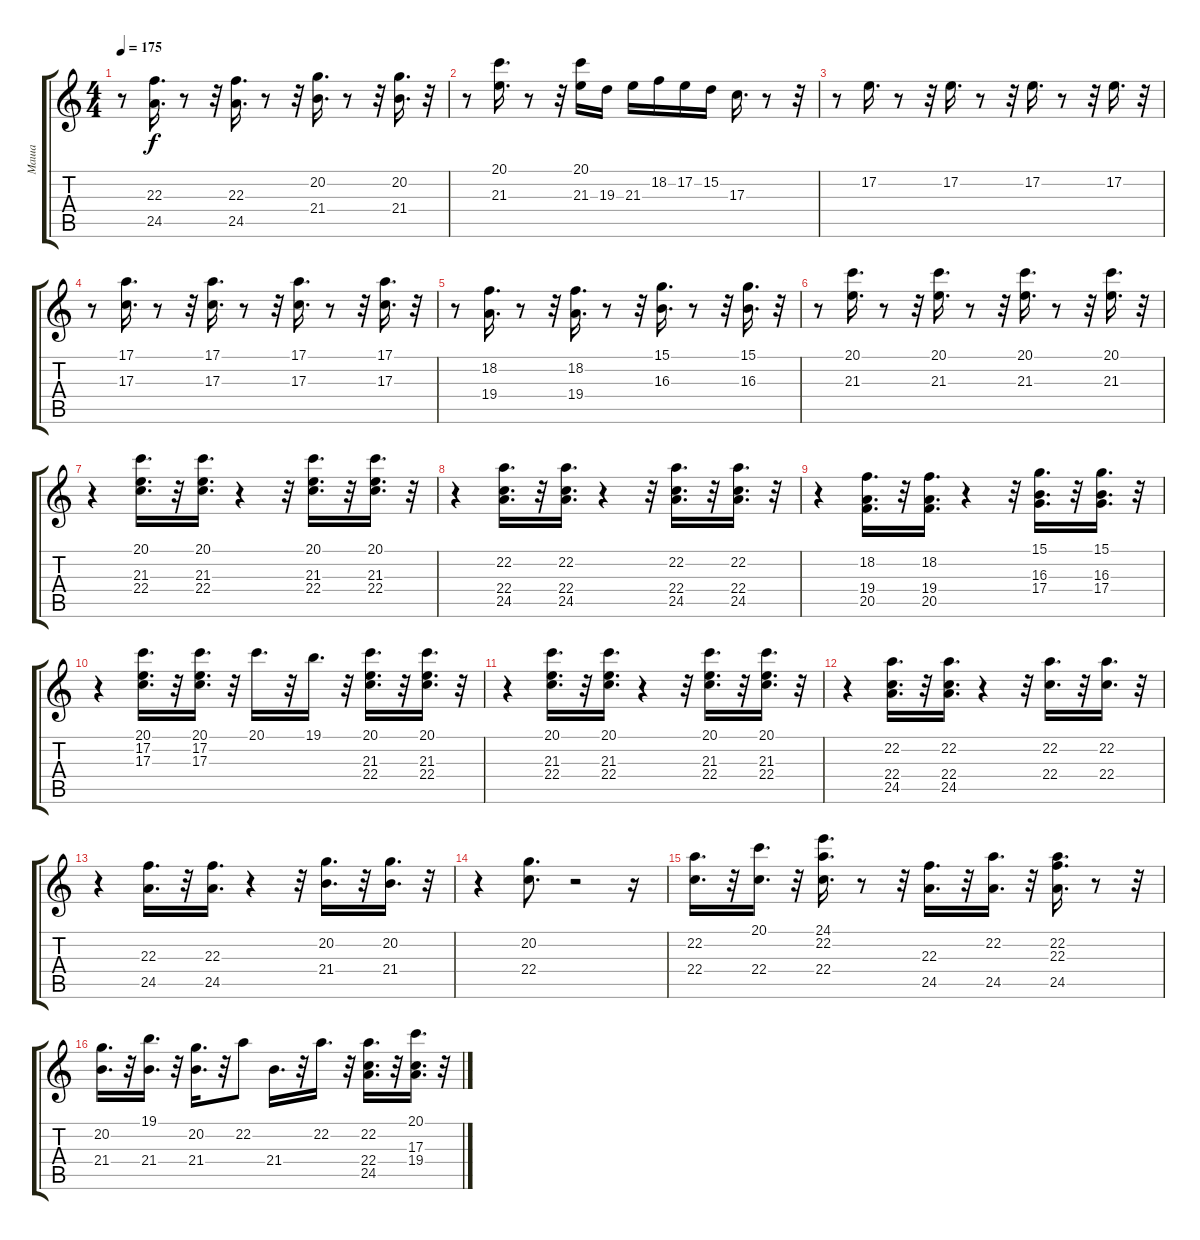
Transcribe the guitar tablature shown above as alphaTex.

\track ("Маша" "Маша") {instrument stringensemble1}
\staff {score tabs}
\tuning (E4 B3 G3 D3 A2 E2) {hide}
\ts (4 4)
\tempo 175
\clef g2
\ks c
r.8{dy f} (22.3 24.5).16{d} r.8 r.32 (22.3 24.5).16{d} r.8 r.32 (20.2 21.4).16{d} r.8 r.32 (20.2 21.4).16{d} r.32 |
r.8 (20.1 21.3).16{d} r.8 r.32 (20.1 21.3).16 19.3.16 21.3.16 18.2.16 17.2.16 15.2.16 17.3.16{d} r.8 r.32 |
r.8 17.2.16{d} r.8 r.32 17.2.16{d} r.8 r.32 17.2.16{d} r.8 r.32 17.2.16{d} r.32 |
r.8 (17.1 17.3).16{d} r.8 r.32 (17.1 17.3).16{d} r.8 r.32 (17.1 17.3).16{d} r.8 r.32 (17.1 17.3).16{d} r.32 |
r.8 (18.2 19.4).16{d} r.8 r.32 (18.2 19.4).16{d} r.8 r.32 (15.1 16.3).16{d} r.8 r.32 (15.1 16.3).16{d} r.32 |
r.8 (20.1 21.3).16{d} r.8 r.32 (20.1 21.3).16{d} r.8 r.32 (20.1 21.3).16{d} r.8 r.32 (20.1 21.3).16{d} r.32 |
r.4 (20.1 21.3 22.4).16{d} r.32 (20.1 21.3 22.4).16{d} r.4 r.32 (20.1 21.3 22.4).16{d} r.32 (20.1 21.3 22.4).16{d} r.32 |
r.4 (22.2 22.4 24.5).16{d} r.32 (22.2 22.4 24.5).16{d} r.4 r.32 (22.2 22.4 24.5).16{d} r.32 (22.2 22.4 24.5).16{d} r.32 |
r.4 (18.2 19.4 20.5).16{d} r.32 (18.2 19.4 20.5).16{d} r.4 r.32 (15.1 16.3 17.4).16{d} r.32 (15.1 16.3 17.4).16{d} r.32 |
r.4 (20.1 17.2 17.3).16{d} r.32 (20.1 17.2 17.3).16{d} r.32 20.1.16{d} r.32 19.1.16{d} r.32 (20.1 21.3 22.4).16{d} r.32 (20.1 21.3 22.4).16{d} r.32 |
r.4 (20.1 21.3 22.4).16{d} r.32 (20.1 21.3 22.4).16{d} r.4 r.32 (20.1 21.3 22.4).16{d} r.32 (20.1 21.3 22.4).16{d} r.32 |
r.4 (22.2 22.4 24.5).16{d} r.32 (22.2 22.4 24.5).16{d} r.4 r.32 (22.2 22.4).16{d} r.32 (22.2 22.4).16{d} r.32 |
r.4 (22.3 24.5).16{d} r.32 (22.3 24.5).16{d} r.4 r.32 (20.2 21.4).16{d} r.32 (20.2 21.4).16{d} r.32 |
r.4 (20.2 22.4).8{d} r.2 r.16 |
(22.2 22.4).16{d} r.32 (20.1 22.4).16{d} r.32 (24.1 22.2 22.4).16{d} r.8 r.32 (22.3 24.5).16{d} r.32 (22.2 24.5).16{d} r.32 (22.2 22.3 24.5).16{d} r.8 r.32 |
(20.2 21.4).16{d} r.32 (19.1 21.4).16{d} r.32 (20.2 21.4).16{d} r.32 22.2.8 21.4.16{d} r.32 22.2.16{d} r.32 (22.2 22.4 24.5).16{d} r.32 (20.1 17.3 19.4).16{d} r.32
